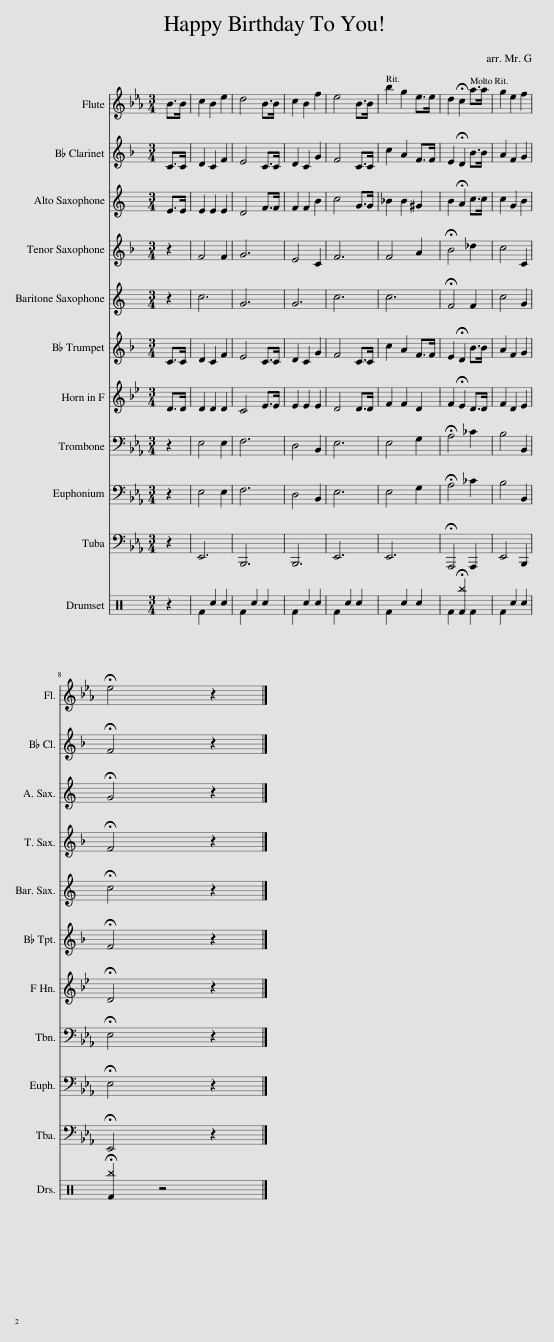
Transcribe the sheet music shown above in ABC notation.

X:1
%%score 1 2 3 4 5 6 7 8 9 10 11
L:1/8
M:3/4
I:linebreak $
K:Eb
V:1 treble
V:2 treble transpose=-2
V:3 treble transpose=-9
V:4 treble transpose=-14
V:5 treble transpose=-21
V:6 treble transpose=-2
V:7 treble transpose=-7
V:8 bass
V:9 bass
V:10 bass
V:11 perc
K:none
V:1
 B>B | c2 B2 e2 | d4 B>B | c2 B2 f2 | e4 B>B | %5
 b2 g2 e>e | d2 !fermata!c2 a>a | g2 e2 f2 |$ !fermata!e4 z2 |] %9
V:2
[K:F] C>C | D2 C2 F2 | E4 C>C | D2 C2 G2 | F4 C>C | %5
 c2 A2 F>F | E2 !fermata!D2 B>B | A2 F2 G2 |$ !fermata!F4 z2 |] %9
V:3
[K:C] E>E | E2 E2 E2 | D4 F>F | F2 F2 B2 | c4 G>G | %5
 _B2 B2 ^G2 | B2 !fermata!A2 c>c | c2 G2 B2 |$ !fermata!G4 z2 |] %9
V:4
[K:F] z2 | F4 F2 | G6 | E4 C2 | F6 | %5
 F4 A2 | !fermata!B4 _d2 | c4 C2 |$ !fermata!F4 z2 |] %9
V:5
[K:C] z2 | c6 | G6 | G6 | c6 | %5
 c6 | !fermata!F4 F2 | c4 G2 |$ !fermata!c4 z2 |] %9
V:6
[K:F] C>C | D2 C2 F2 | E4 C>C | D2 C2 G2 | F4 C>C | %5
 c2 A2 F>F | E2 !fermata!D2 B>B | A2 F2 G2 |$ !fermata!F4 z2 |] %9
V:7
[K:Bb] D>D | D2 D2 D2 | C4 E>E | E2 E2 E2 | D4 D>D | %5
 F2 F2 D2 | F2 !fermata!E2 D>D | F2 D2 E2 |$ !fermata!D4 z2 |] %9
V:8
 z2 | E,4 E,2 | F,6 | D,4 B,,2 | E,6 | %5
 E,4 G,2 | !fermata!A,4 _C2 | B,4 B,,2 |$ !fermata!E,4 z2 |] %9
V:9
 z2 | E,4 E,2 | F,6 | D,4 B,,2 | E,6 | %5
 E,4 G,2 | !fermata!A,4 _C2 | B,4 B,,2 |$ !fermata!E,4 z2 |] %9
V:10
 z2 | E,,6 | B,,,6 | B,,,6 | E,,6 | %5
 E,,6 | !fermata!A,,,4 A,,,2 | E,,4 B,,,2 |$ !fermata!E,,4 z2 |] %9
V:11
[K:C] z2 | F2 c2 c2 | F2 c2 c2 | F2 c2 c2 | F2 c2 c2 | %5
 F2 c2 c2 | F2 !fermata![F^b]2 F2 | F2 c2 c2 |$ !fermata![F^b]2 z4 |] %9
